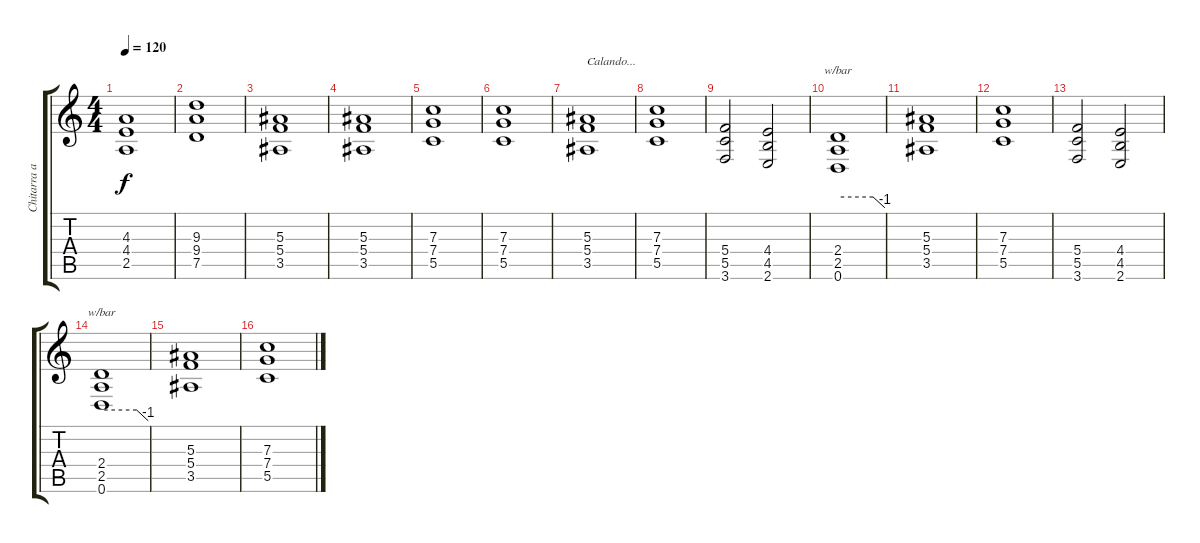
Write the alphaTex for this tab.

\track ("Chitarra acustica" "Chitarra a") {instrument acousticguitarsteel}
\staff {score tabs}
\tuning (D4 A3 F3 C3 G2 D2) {hide}
\ts (4 4)
\tempo 120
\clef g2
\ks c
(4.3 4.4 2.5).1{dy f} |
(9.3 9.4 7.5).1 |
(5.3 5.4 3.5).1 |
(5.3 5.4 3.5).1 |
(7.3 7.4 5.5).1 |
(7.3 7.4 5.5).1 |
(5.3 5.4 3.5).1{txt "Calando..." volume 11} |
(7.3 7.4 5.5).1 |
(5.4 5.5 3.6).2 (4.4 4.5 2.6).2 |
(2.4 2.5 0.6).1{tbe (custom default 0 0 45 0 60 -4)} |
(5.3 5.4 3.5).1{volume 5} |
(7.3 7.4 5.5).1 |
(5.4 5.5 3.6).2 (4.4 4.5 2.6).2 |
(2.4 2.5 0.6).1{tbe (custom default 0 0 45 0 60 -4)} |
(5.3 5.4 3.5).1{volume 0} |
(7.3 7.4 5.5).1
